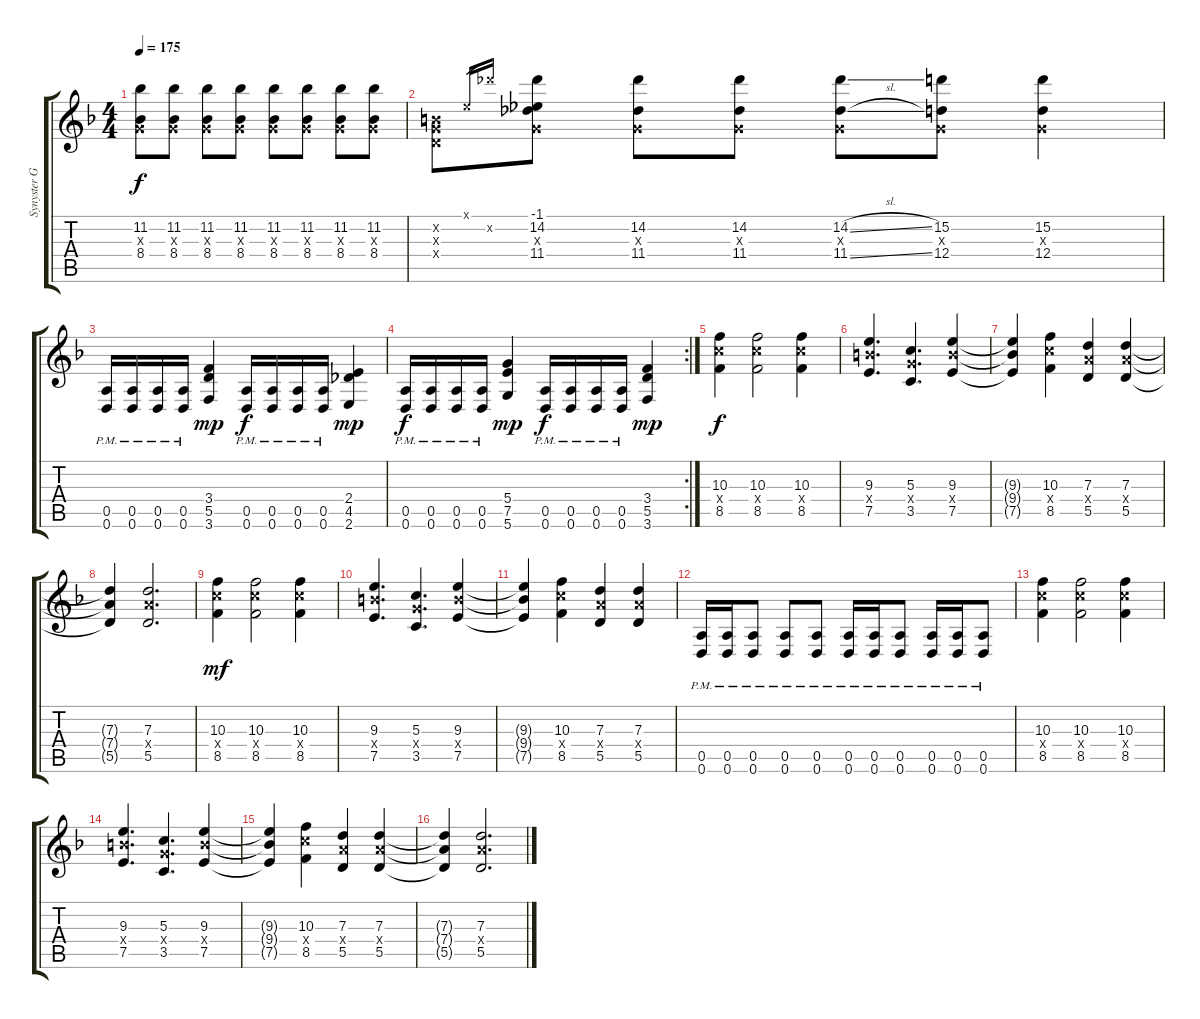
\track ("Synyster Gates" "Synyster G") {instrument distortionguitar}
\staff {score tabs}
\tuning (E4 B3 G3 D3 A2 D2) {hide}
\ts (4 4)
\tempo 175
\clef g2
\ks f
(11.2 0.3{x} 8.4).8{dy f} (11.2 0.3{x} 8.4).8 (11.2 0.3{x} 8.4).8 (11.2 0.3{x} 8.4).8 (11.2 0.3{x} 8.4).8 (11.2 0.3{x} 8.4).8 (11.2 0.3{x} 8.4).8 (11.2 0.3{x} 8.4).8 |
(0.2{x} 0.3{x} 0.4{x}).8 0.1{x}.16{gr} 14.2{x}.16{gr} (-1.1 14.2 0.3{x} 11.4).8 (14.2 0.3{x} 11.4).8 (14.2 0.3{x} 11.4).8 (14.2{sl} 0.3{x} 11.4{sl}).8 (15.2 0.3{x} 12.4).8 (15.2 0.3{x} 12.4).4 |
(0.5{pm} 0.6{pm}).16 (0.5{pm} 0.6{pm}).16 (0.5{pm} 0.6{pm}).16 (0.5{pm} 0.6{pm}).16 (3.4 5.5 3.6).4{dy mp} (0.5{pm} 0.6{pm}).16{dy f} (0.5{pm} 0.6{pm}).16 (0.5{pm} 0.6{pm}).16 (0.5{pm} 0.6{pm}).16 (2.4 4.5 2.6).4{dy mp} |
\rc 2
(0.5{pm} 0.6{pm}).16{dy f} (0.5{pm} 0.6{pm}).16 (0.5{pm} 0.6{pm}).16 (0.5{pm} 0.6{pm}).16 (5.4 7.5 5.6).4{dy mp} (0.5{pm} 0.6{pm}).16{dy f} (0.5{pm} 0.6{pm}).16 (0.5{pm} 0.6{pm}).16 (0.5{pm} 0.6{pm}).16 (3.4 5.5 3.6).4{dy mp} |
(10.3 10.4{x} 8.5).4{dy f} (10.3 10.4{x} 8.5).2 (10.3 10.4{x} 8.5).4 |
(9.3 9.4{x} 7.5).4{d} (5.3 5.4{x} 3.5).4{d} (9.3 9.4{x} 7.5).4 |
(9.3{t} 9.4{t} 7.5{t}).4 (10.3 10.4{x} 8.5).4 (7.3 7.4{x} 5.5).4 (7.3 7.4{x} 5.5).4 |
(7.3{t} 7.4{t} 5.5{t}).4 (7.3 7.4{x} 5.5).2{d} |
(10.3 10.4{x} 8.5).4{dy mf} (10.3 10.4{x} 8.5).2 (10.3 10.4{x} 8.5).4 |
(9.3 9.4{x} 7.5).4{d} (5.3 5.4{x} 3.5).4{d} (9.3 9.4{x} 7.5).4 |
(9.3{t} 9.4{t} 7.5{t}).4 (10.3 10.4{x} 8.5).4 (7.3 7.4{x} 5.5).4 (7.3 7.4{x} 5.5).4 |
(0.5{pm} 0.6{pm}).16 (0.5{pm} 0.6{pm}).16 (0.5{pm} 0.6{pm}).8 (0.5{pm} 0.6{pm}).8 (0.5{pm} 0.6{pm}).8 (0.5{pm} 0.6{pm}).16 (0.5{pm} 0.6{pm}).16 (0.5{pm} 0.6{pm}).8 (0.5{pm} 0.6{pm}).16 (0.5{pm} 0.6{pm}).16 (0.5{pm} 0.6{pm}).8 |
(10.3 10.4{x} 8.5).4 (10.3 10.4{x} 8.5).2 (10.3 10.4{x} 8.5).4 |
(9.3 9.4{x} 7.5).4{d} (5.3 5.4{x} 3.5).4{d} (9.3 9.4{x} 7.5).4 |
(9.3{t} 9.4{t} 7.5{t}).4 (10.3 10.4{x} 8.5).4 (7.3 7.4{x} 5.5).4 (7.3 7.4{x} 5.5).4 |
(7.3{t} 7.4{t} 5.5{t}).4 (7.3 7.4{x} 5.5).2{d}
